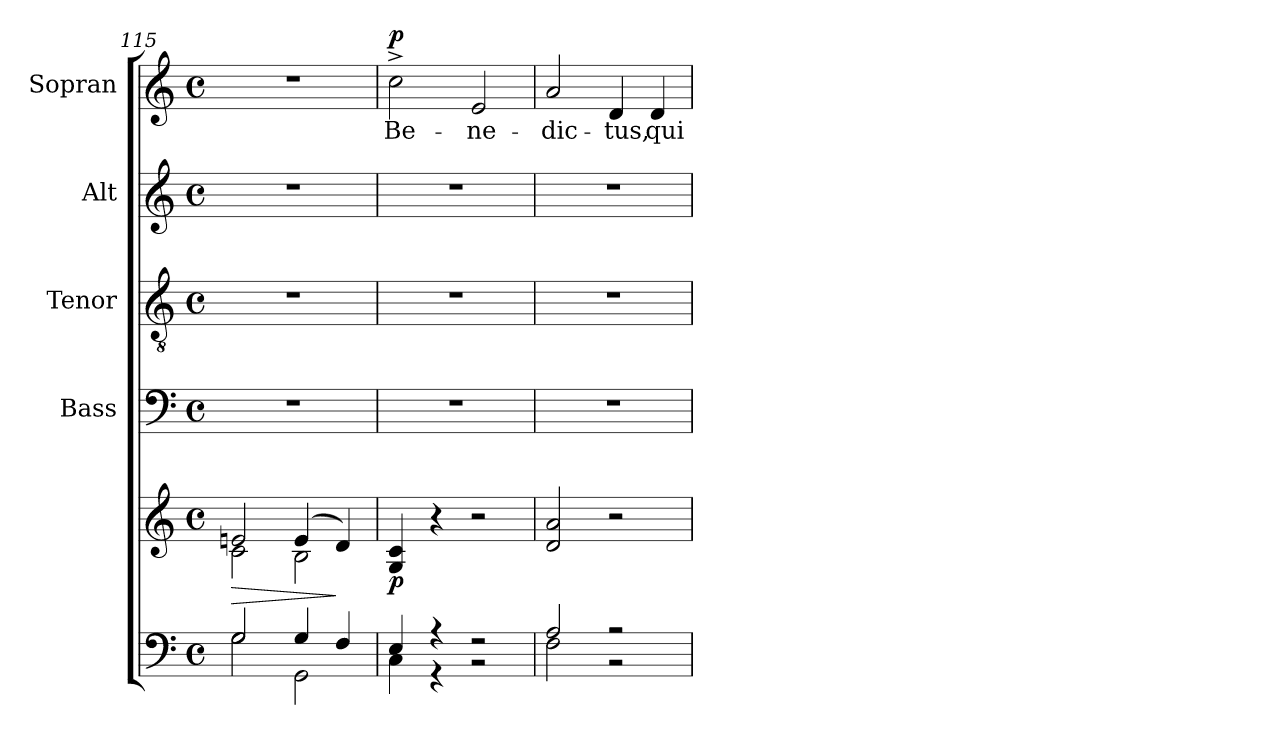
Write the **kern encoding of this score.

**kern	**kern	**dynam	**kern	**kern	**kern	**kern	**text	**dynam
*part5	*part5	*part5	*part4	*part3	*part2	*part1	*part1	*part1
*staff6	*staff5	*staff5/6	*staff4	*staff3	*staff2	*staff1	*staff1	*staff1
*	*	*	*I"Bass	*I"Tenor	*I"Alt	*I"Sopran	*	*
*	*	*	*I'B.	*I'T.	*I'A.	*I'S.	*	*
*clefF4	*clefG2	*	*clefF4	*clefGv2	*clefG2	*clefG2	*	*
*k[]	*k[]	*	*k[]	*k[]	*k[]	*k[]	*	*
*C:	*C:	*	*C:	*C:	*C:	*C:	*	*
*M4/4	*M4/4	*	*M4/4	*M4/4	*M4/4	*M4/4	*	*
*met(c)	*met(c)	*	*met(c)	*met(c)	*met(c)	*met(c)	*	*
=115	=115	=115	=115	=115	=115	=115	=115	=115
*^	*	*	*	*	*	*	*	*
!	!	!	!LO:HP:b	!	!	!	!	!	!
*	*	*^	*	*	*	*	*	*	*
2G/	2G\	2en/	2c\	>	1r	1r	1r	1r	.	.
4G/	2GG\	(4e/	2B\	.	.	.	.	.	.	.
4F/	.	4d/)	.	]	.	.	.	.	.	.
*	*	*v	*v	*	*	*	*	*	*	*
=116	=116	=116	=116	=116	=116	=116	=116	=116	=116
!	!	!	!LO:DY:b	!	!	!	!	!LO:LY:b	!LO:DY:a
4E/	4C\	4G/ 4c/	p	1r	1r	1r	2cc^>\	Be-	p
4r	4r	4r	.	.	.	.	.	.	.
!	!	!	!	!	!	!	!	!LO:LY:b	!
2r	2r	2r	.	.	.	.	2e/	-ne-	.
=117	=117	=117	=117	=117	=117	=117	=117	=117	=117
!	!	!	!	!	!	!	!	!LO:LY:b	!
2A/	2F\	2d/ 2a/	.	1r	1r	1r	2a/	-dic-	.
!	!	!	!	!	!	!	!	!LO:LY:b	!
2r	2r	2r	.	.	.	.	4d/	-tus,	.
!	!	!	!	!	!	!	!	!LO:LY:b	!
.	.	.	.	.	.	.	4d/	qui	.
*v	*v	*	*	*	*	*	*	*	*
=	=	=	=	=	=	=	=	=
*-	*-	*-	*-	*-	*-	*-	*-	*-
